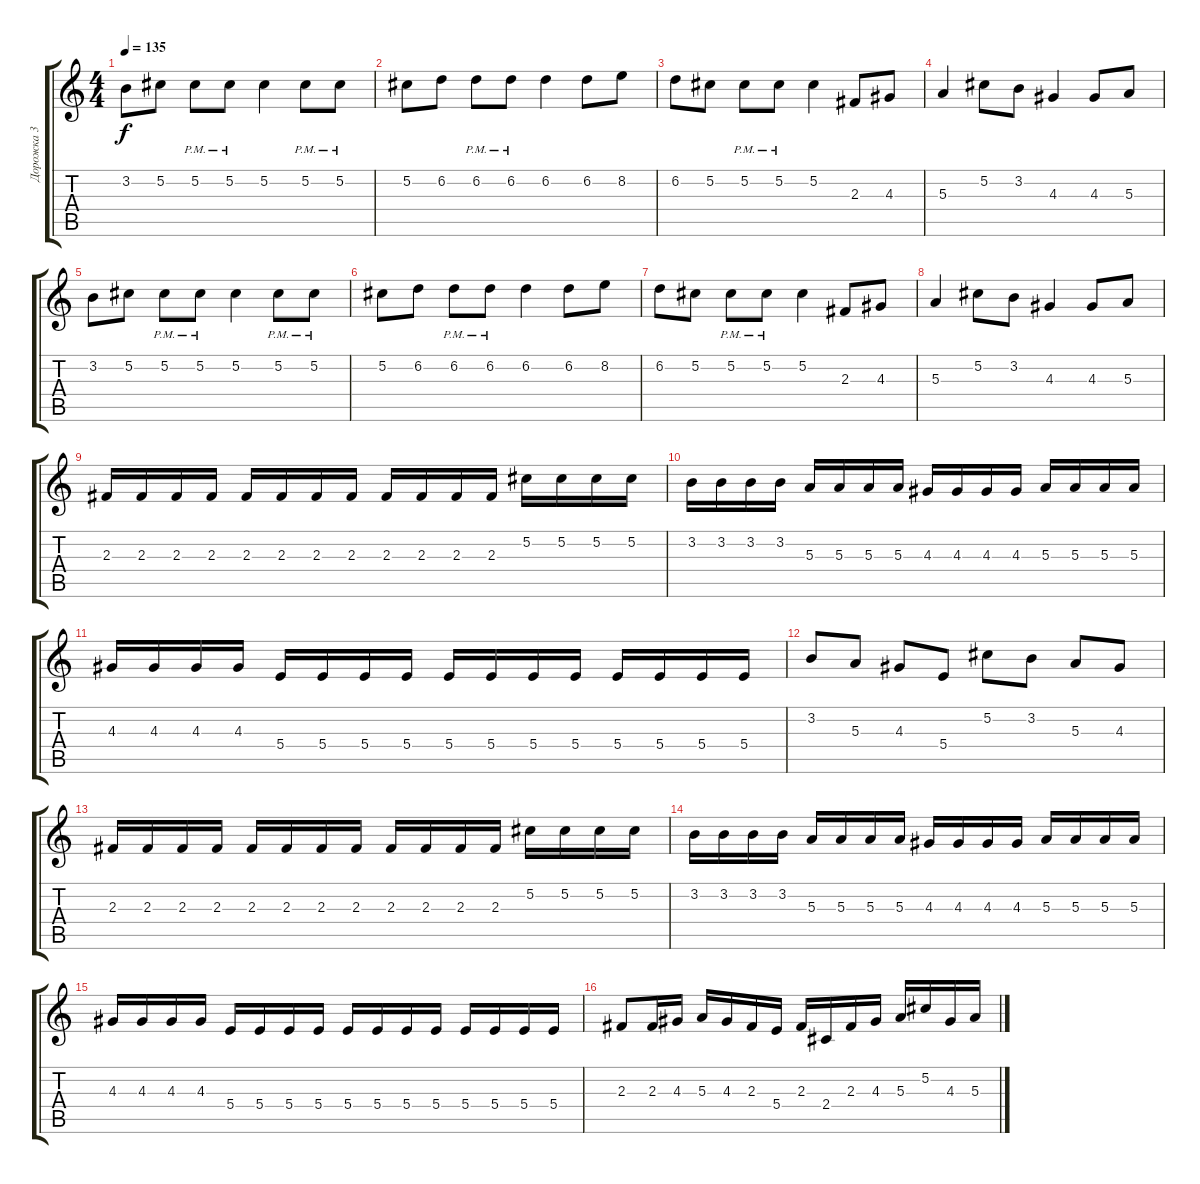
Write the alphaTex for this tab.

\track ("Дорожка 3" "Дорожка 3") {instrument overdrivenguitar}
\staff {score tabs}
\tuning (Db4 Ab3 E3 B2 Gb2 Db2) {hide}
\ts (4 4)
\tempo 135
\clef g2
\ks c
3.2.8{dy f} 5.2.8 5.2{pm}.8 5.2{pm}.8 5.2.4 5.2{pm}.8 5.2{pm}.8 |
5.2.8 6.2.8 6.2{pm}.8 6.2{pm}.8 6.2.4 6.2.8 8.2.8 |
6.2.8 5.2.8 5.2{pm}.8 5.2{pm}.8 5.2.4 2.3.8 4.3.8 |
5.3.4 5.2.8 3.2.8 4.3.4 4.3.8 5.3.8 |
3.2.8 5.2.8 5.2{pm}.8 5.2{pm}.8 5.2.4 5.2{pm}.8 5.2{pm}.8 |
5.2.8 6.2.8 6.2{pm}.8 6.2{pm}.8 6.2.4 6.2.8 8.2.8 |
6.2.8 5.2.8 5.2{pm}.8 5.2{pm}.8 5.2.4 2.3.8 4.3.8 |
5.3.4 5.2.8 3.2.8 4.3.4 4.3.8 5.3.8 |
2.3.16 2.3.16 2.3.16 2.3.16 2.3.16 2.3.16 2.3.16 2.3.16 2.3.16 2.3.16 2.3.16 2.3.16 5.2.16 5.2.16 5.2.16 5.2.16 |
3.2.16 3.2.16 3.2.16 3.2.16 5.3.16 5.3.16 5.3.16 5.3.16 4.3.16 4.3.16 4.3.16 4.3.16 5.3.16 5.3.16 5.3.16 5.3.16 |
4.3.16 4.3.16 4.3.16 4.3.16 5.4.16 5.4.16 5.4.16 5.4.16 5.4.16 5.4.16 5.4.16 5.4.16 5.4.16 5.4.16 5.4.16 5.4.16 |
3.2.8 5.3.8 4.3.8 5.4.8 5.2.8 3.2.8 5.3.8 4.3.8 |
2.3.16 2.3.16 2.3.16 2.3.16 2.3.16 2.3.16 2.3.16 2.3.16 2.3.16 2.3.16 2.3.16 2.3.16 5.2.16 5.2.16 5.2.16 5.2.16 |
3.2.16 3.2.16 3.2.16 3.2.16 5.3.16 5.3.16 5.3.16 5.3.16 4.3.16 4.3.16 4.3.16 4.3.16 5.3.16 5.3.16 5.3.16 5.3.16 |
4.3.16 4.3.16 4.3.16 4.3.16 5.4.16 5.4.16 5.4.16 5.4.16 5.4.16 5.4.16 5.4.16 5.4.16 5.4.16 5.4.16 5.4.16 5.4.16 |
2.3.8 2.3.16 4.3.16 5.3.16 4.3.16 2.3.16 5.4.16 2.3.16 2.4.16 2.3.16 4.3.16 5.3.16 5.2.16 4.3.16 5.3.16
